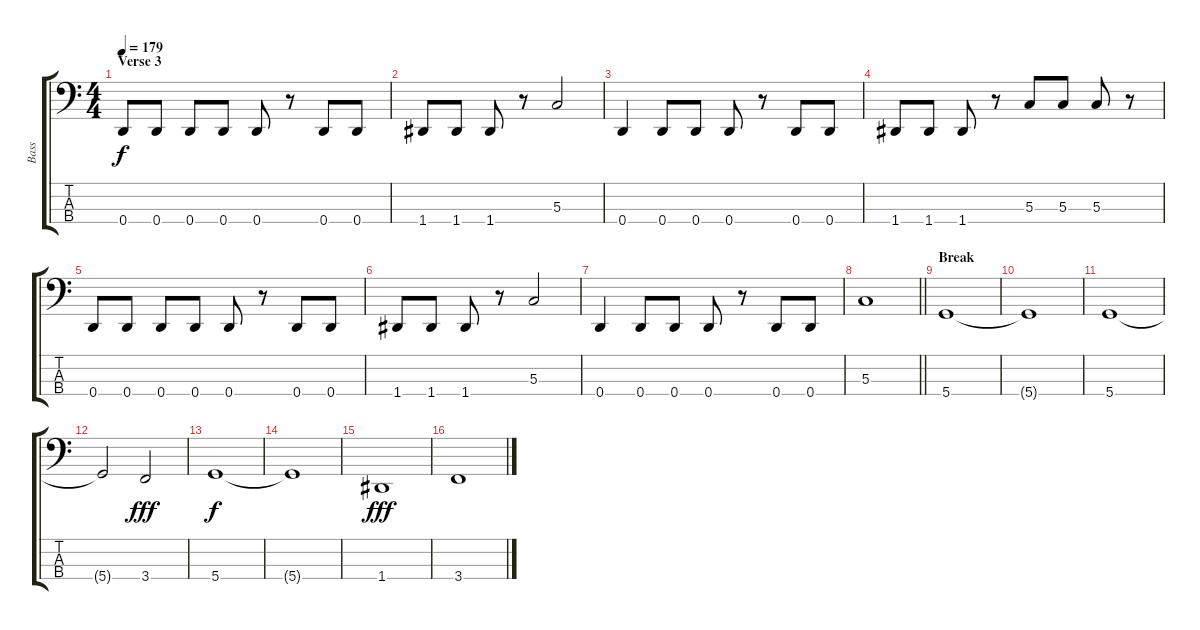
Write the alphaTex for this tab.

\track ("Bass" "Bass") {instrument electricbasspick}
\staff {score tabs}
\tuning (F2 C2 G1 D1) {hide}
\ts (4 4)
\section ("" "Verse 3")
\tempo 179
\clef f4
\ks c
0.4.8{dy f} 0.4.8 0.4.8 0.4.8 0.4.8 r.8 0.4.8 0.4.8 |
1.4.8 1.4.8 1.4.8 r.8 5.3.2 |
0.4.4 0.4.8 0.4.8 0.4.8 r.8 0.4.8 0.4.8 |
1.4.8 1.4.8 1.4.8 r.8 5.3.8 5.3.8 5.3.8 r.8 |
0.4.8 0.4.8 0.4.8 0.4.8 0.4.8 r.8 0.4.8 0.4.8 |
1.4.8 1.4.8 1.4.8 r.8 5.3.2 |
0.4.4 0.4.8 0.4.8 0.4.8 r.8 0.4.8 0.4.8 |
\barLineRight lightlight
5.3.1 |
\section ("" "Break")
5.4.1 |
5.4{t}.1 |
5.4.1 |
5.4{t}.2 3.4.2{dy fff} |
5.4.1{dy f} |
5.4{t}.1 |
1.4.1{dy fff} |
3.4.1
